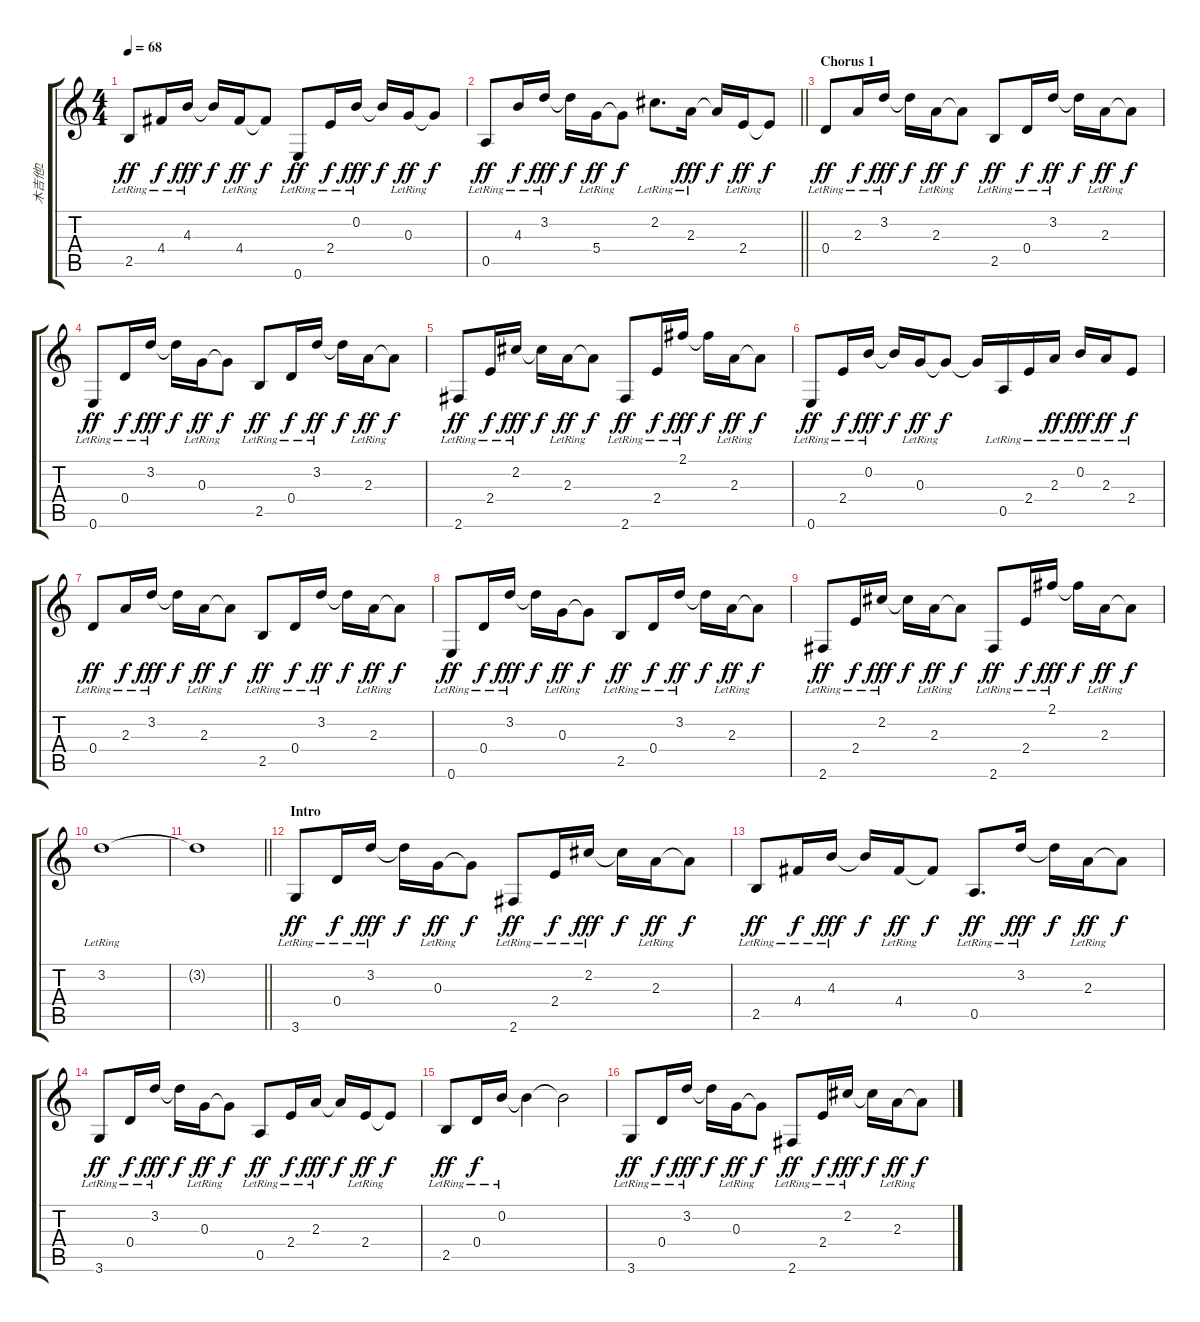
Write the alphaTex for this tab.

\track ("木吉他2" "木吉他2") {instrument acousticguitarsteel}
\staff {score tabs}
\tuning (E4 B3 G3 D3 A2 E2) {hide}
\ts (4 4)
\tempo 68
\clef g2
\ks c
2.5{lr}.8{dy ff} 4.4{lr}.16{dy f} 4.3{lr}.16{dy fff} 4.3{t}.16{dy f} 4.4{lr}.16{dy ff} 4.4{t}.8{dy f} 0.6{lr}.8{dy ff} 2.4{lr}.16{dy f} 0.2{lr}.16{dy fff} 0.2{t}.16{dy f} 0.3{lr}.16{dy ff} 0.3{t}.8{dy f} |
\barLineRight lightlight
0.5{lr}.8{dy ff} 4.3{lr}.16{dy f} 3.2{lr}.16{dy fff} 3.2{t}.16{dy f} 5.4{lr}.16{dy ff} 5.4{t}.8{dy f} 2.2{lr}.8{d} 2.3{lr}.16{dy fff} 2.3{t}.16{dy f} 2.4{lr}.16{dy ff} 2.4{t}.8{dy f} |
\section ("" "Chorus 1")
0.4{lr}.8{dy ff} 2.3{lr}.16{dy f} 3.2{lr}.16{dy fff} 3.2{t}.16{dy f} 2.3{lr}.16{dy ff} 2.3{t}.8{dy f} 2.5{lr}.8{dy ff} 0.4{lr}.16{dy f} 3.2{lr}.16{dy ff} 3.2{t}.16{dy f} 2.3{lr}.16{dy ff} 2.3{t}.8{dy f} |
0.6{lr}.8{dy ff} 0.4{lr}.16{dy f} 3.2{lr}.16{dy fff} 3.2{t}.16{dy f} 0.3{lr}.16{dy ff} 0.3{t}.8{dy f} 2.5{lr}.8{dy ff} 0.4{lr}.16{dy f} 3.2{lr}.16{dy ff} 3.2{t}.16{dy f} 2.3{lr}.16{dy ff} 2.3{t}.8{dy f} |
2.6{lr}.8{dy ff} 2.4{lr}.16{dy f} 2.2{lr}.16{dy fff} 2.2{t}.16{dy f} 2.3{lr}.16{dy ff} 2.3{t}.8{dy f} 2.6{lr}.8{dy ff} 2.4{lr}.16{dy f} 2.1{lr}.16{dy fff} 2.1{t}.16{dy f} 2.3{lr}.16{dy ff} 2.3{t}.8{dy f} |
0.6{lr}.8{dy ff} 2.4{lr}.16{dy f} 0.2{lr}.16{dy fff} 0.2{t}.16{dy f} 0.3{lr}.16{dy ff} 0.3{t}.8{dy f} 0.3{t}.16 0.5{lr}.16 2.4{lr}.16 2.3{lr}.16{dy ff} 0.2{lr}.16{dy fff} 2.3{lr}.16{dy ff} 2.4{lr}.8{dy f} |
0.4{lr}.8{dy ff} 2.3{lr}.16{dy f} 3.2{lr}.16{dy fff} 3.2{t}.16{dy f} 2.3{lr}.16{dy ff} 2.3{t}.8{dy f} 2.5{lr}.8{dy ff} 0.4{lr}.16{dy f} 3.2{lr}.16{dy ff} 3.2{t}.16{dy f} 2.3{lr}.16{dy ff} 2.3{t}.8{dy f} |
0.6{lr}.8{dy ff} 0.4{lr}.16{dy f} 3.2{lr}.16{dy fff} 3.2{t}.16{dy f} 0.3{lr}.16{dy ff} 0.3{t}.8{dy f} 2.5{lr}.8{dy ff} 0.4{lr}.16{dy f} 3.2{lr}.16{dy ff} 3.2{t}.16{dy f} 2.3{lr}.16{dy ff} 2.3{t}.8{dy f} |
2.6{lr}.8{dy ff} 2.4{lr}.16{dy f} 2.2{lr}.16{dy fff} 2.2{t}.16{dy f} 2.3{lr}.16{dy ff} 2.3{t}.8{dy f} 2.6{lr}.8{dy ff} 2.4{lr}.16{dy f} 2.1{lr}.16{dy fff} 2.1{t}.16{dy f} 2.3{lr}.16{dy ff} 2.3{t}.8{dy f} |
3.2{lr}.1 |
\barLineRight lightlight
3.2{t}.1 |
\section ("" "Intro")
3.6{lr}.8{dy ff} 0.4{lr}.16{dy f} 3.2{lr}.16{dy fff} 3.2{t}.16{dy f} 0.3{lr}.16{dy ff} 0.3{t}.8{dy f} 2.6{lr}.8{dy ff} 2.4{lr}.16{dy f} 2.2{lr}.16{dy fff} 2.2{t}.16{dy f} 2.3{lr}.16{dy ff} 2.3{t}.8{dy f} |
2.5{lr}.8{dy ff} 4.4{lr}.16{dy f} 4.3{lr}.16{dy fff} 4.3{t}.16{dy f} 4.4{lr}.16{dy ff} 4.4{t}.8{dy f} 0.5{lr}.8{d dy ff} 3.2{lr}.16{dy fff} 3.2{t}.16{dy f} 2.3{lr}.16{dy ff} 2.3{t}.8{dy f} |
3.6{lr}.8{dy ff} 0.4{lr}.16{dy f} 3.2{lr}.16{dy fff} 3.2{t}.16{dy f} 0.3{lr}.16{dy ff} 0.3{t}.8{dy f} 0.5{lr}.8{dy ff} 2.4{lr}.16{dy f} 2.3{lr}.16{dy fff} 2.3{t}.16{dy f} 2.4{lr}.16{dy ff} 2.4{t}.8{dy f} |
2.5{lr}.8{dy ff} 0.4{lr}.16{dy f} 0.2{lr}.16 0.2{t}.4 0.2{t}.2 |
3.6{lr}.8{dy ff} 0.4{lr}.16{dy f} 3.2{lr}.16{dy fff} 3.2{t}.16{dy f} 0.3{lr}.16{dy ff} 0.3{t}.8{dy f} 2.6{lr}.8{dy ff} 2.4{lr}.16{dy f} 2.2{lr}.16{dy fff} 2.2{t}.16{dy f} 2.3{lr}.16{dy ff} 2.3{t}.8{dy f}
